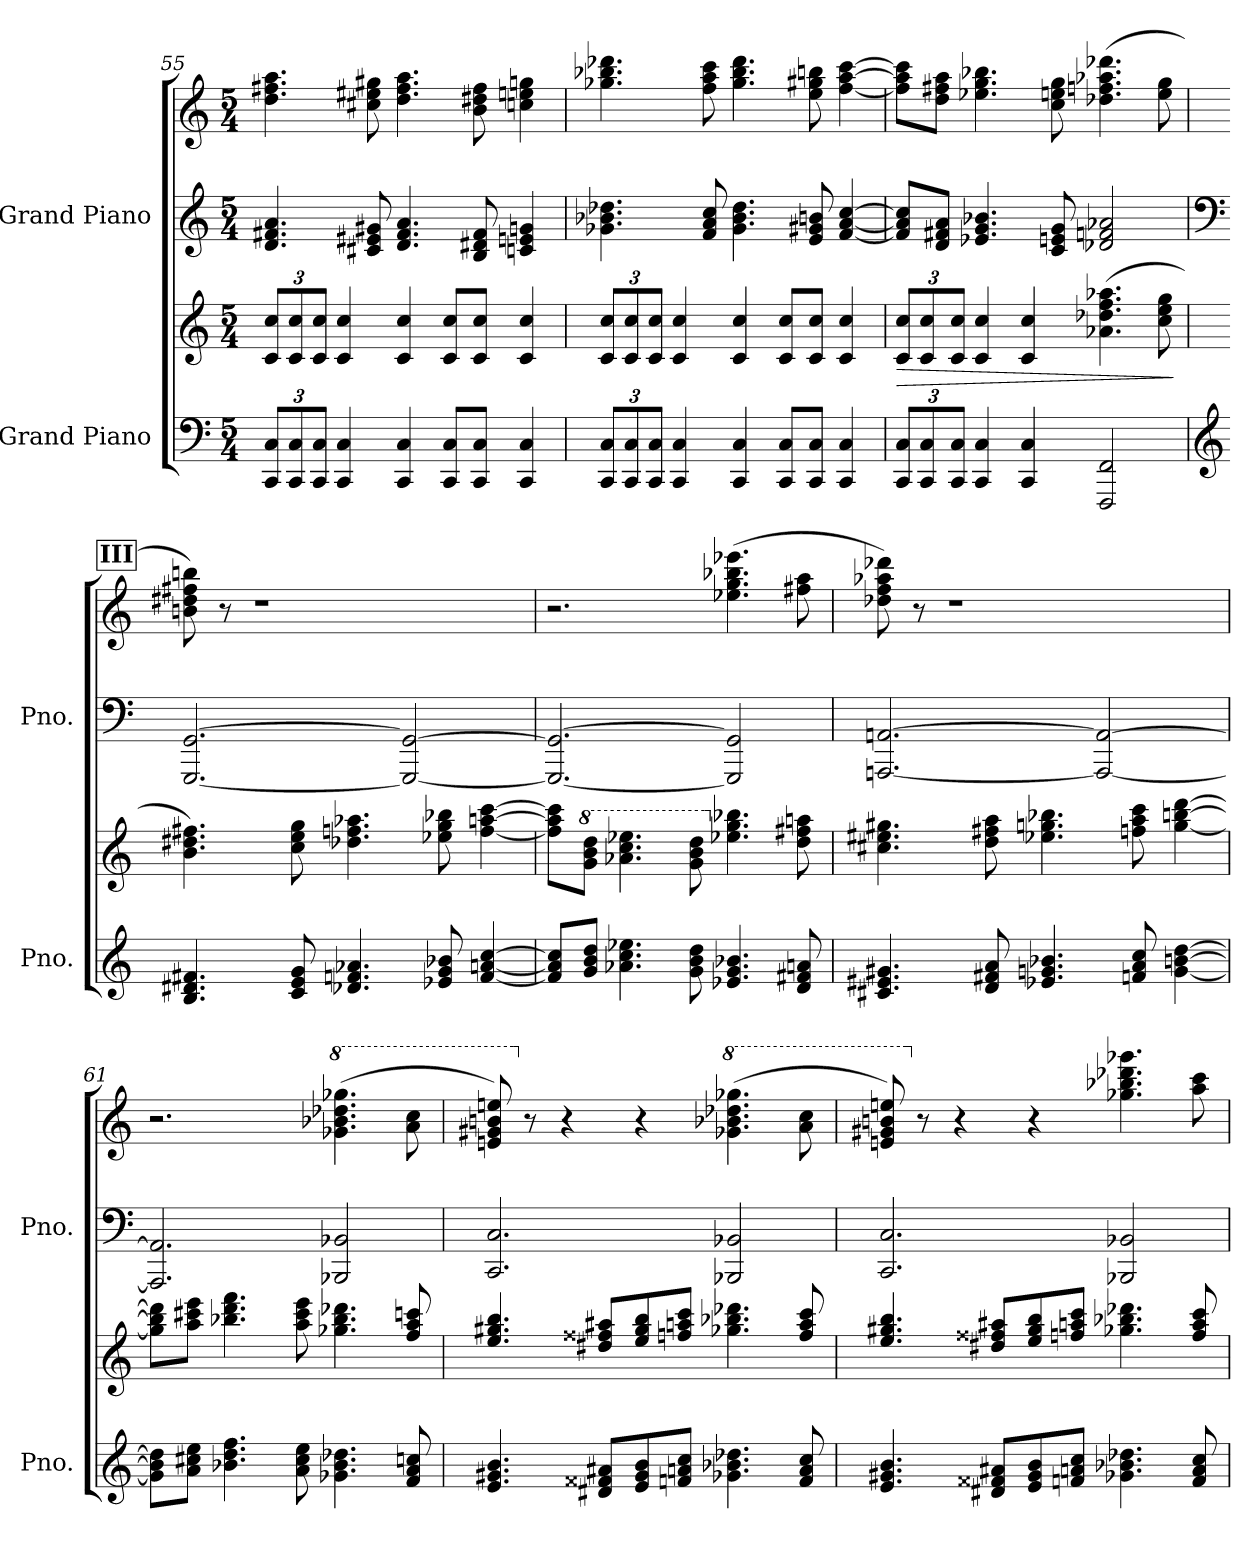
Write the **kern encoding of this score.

**kern	**kern	**dynam	**kern	**kern
*part2	*part2	*part2	*part1	*part1
*staff4	*staff3	*staff3/4	*staff2	*staff1
*I"Grand Piano	*	*	*I"Grand Piano	*
*I'Pno.	*	*	*I'Pno.	*
*clefF4	*clefG2	*	*clefG2	*clefG2
*k[]	*k[]	*	*k[]	*k[]
*M5/4	*M5/4	*	*M5/4	*M5/4
*Xbrackettup	*Xbrackettup	*	*	*
=55	=55	=55	=55	=55
12CC/ 12C/L	12c/ 12cc/L	.	4.d/ 4.f#X/ 4.a/	4.dd\ 4.ff#X\ 4.aa\
12CC/ 12C/	12c/ 12cc/	.	.	.
12CC/ 12C/J	12c/ 12cc/J	.	.	.
4CC/ 4C/	4c/ 4cc/	.	.	.
.	.	.	8c#X/ 8e#X/ 8g#X/	8cc#X\ 8ee#X\ 8gg#X\
4CC/ 4C/	4c/ 4cc/	.	4.d/ 4.f#/ 4.a/	4.dd\ 4.ff#\ 4.aa\
8CC/ 8C/L	8c/ 8cc/L	.	.	.
8CC/ 8C/J	8c/ 8cc/J	.	8B/ 8d#X/ 8f#/	8b\ 8dd#X\ 8ff#\
4CC/ 4C/	4c/ 4cc/	.	4cn/ 4en/ 4gn/	4ccn\ 4een\ 4ggn\
=56	=56	=56	=56	=56
12CC/ 12C/L	12c/ 12cc/L	.	4.g-X\ 4.b-X\ 4.dd-X\	4.gg-X\ 4.bb-X\ 4.ddd-X\
12CC/ 12C/	12c/ 12cc/	.	.	.
12CC/ 12C/J	12c/ 12cc/J	.	.	.
4CC/ 4C/	4c/ 4cc/	.	.	.
.	.	.	8f/ 8a/ 8cc/	8ff\ 8aa\ 8ccc\
4CC/ 4C/	4c/ 4cc/	.	4.g-\ 4.b-\ 4.dd-\	4.gg-\ 4.bb-\ 4.ddd-\
8CC/ 8C/L	8c/ 8cc/L	.	.	.
8CC/ 8C/J	8c/ 8cc/J	.	8e/ 8g#X/ 8bn/	8ee\ 8gg#X\ 8bbn\
4CC/ 4C/	4c/ 4cc/	.	[4f/ [4a/ [4cc/	[4ff\ [4aa\ [4ccc\
!!LO:LB:g=z
=57	=57	=57	=57	=57
!	!	!LO:HP:b	!	!
12CC/ 12C/L	12c/ 12cc/L	>	8f/] 8a/] 8cc/]L	8ff\] 8aa\] 8ccc\]L
12CC/ 12C/	12c/ 12cc/	.	.	.
.	.	.	8d/ 8f#X/ 8a/J	8dd\ 8ff#X\ 8aa\J
12CC/ 12C/J	12c/ 12cc/J	.	.	.
4CC/ 4C/	4c/ 4cc/	.	4.e-X/ 4.g/ 4.b-X/	4.ee-X\ 4.gg\ 4.bb-X\
4CC/ 4C/	4c/ 4cc/	.	.	.
.	.	.	8c/ 8en/ 8g/	8cc\ 8een\ 8gg\
2FFF/ 2FF/	(4.a-X\ 4.dd-X\ 4.ff\ 4.aa-X\	.	2d-X/ 2fn/ 2a-X/	(4.dd-X\ 4.ffn\ 4.aa-X\ 4.ddd-X\
.	8cc\ 8ee\ 8gg\	.	.	8ee\ 8gg\
.	.	]	.	.
!!LO:REH:place=s1:a:B:fs=14:t=III
=58	=58	=58	=58	=58
*clefG2	*	*	*clefF4	*
4.B/ 4.d#X/ 4.f#X/	4.b\ 4.dd#X\ 4.ff#X\)	.	[2.GGG/ [2.GG/	8bn\ 8dd#X\ 8ff#X\ 8bbn\)
.	.	.	.	8r
.	.	.	.	1r
8c/ 8e/ 8g/	8cc\ 8ee\ 8gg\	.	.	.
4.d-X/ 4.fn/ 4.a-X/	4.dd-X\ 4.ffn\ 4.aa-X\	.	.	.
.	.	.	2GGG/_ 2GG/_	.
8e-X/ 8g/ 8b-X/	8ee-X\ 8gg\ 8bb-X\	.	.	.
[4f/ [4an/ [4cc/	[4ff\ [4aan\ [4ccc\	.	.	.
=59	=59	=59	=59	=59
8f/] 8a/] 8cc/]L	8ff\] 8aa\] 8ccc\]L	.	2.GGG/_ 2.GG/_	2.r
*	*8va	*	*	*
8g/ 8b/ 8dd/J	8gg\ 8bb\ 8ddd\J	.	.	.
4.a-X\ 4.cc\ 4.ee-X\	4.aa-X\ 4.ccc\ 4.eee-X\	.	.	.
8g\ 8b\ 8dd\	8gg\ 8bb\ 8ddd\	.	.	.
*	*X8va	*	*	*
4.e-X/ 4.g/ 4.b-X/	4.ee-X\ 4.gg\ 4.bb-X\	.	2GGG/] 2GG/]	(4.ee-X\ 4.gg\ 4.bb-X\ 4.eee-X\
8d/ 8f#X/ 8an/	8dd\ 8ff#X\ 8aan\	.	.	8ff#X\ 8aa\
!!LO:PB:g=z
=60	=60	=60	=60	=60
4.c#X/ 4.e#X/ 4.g#X/	4.cc#X\ 4.ee#X\ 4.gg#X\	.	[2.AAAn/ [2.AAn/	8dd-X\ 8ff\ 8aa-X\ 8ddd-X\)
.	.	.	.	8r
.	.	.	.	1r
8d/ 8f#X/ 8a/	8dd\ 8ff#X\ 8aa\	.	.	.
4.e-X/ 4.gn/ 4.b-X/	4.ee-X\ 4.ggn\ 4.bb-X\	.	.	.
.	.	.	2AAA/_ 2AA/_	.
8fn/ 8a/ 8cc/	8ffn\ 8aa\ 8ccc\	.	.	.
[4g\ [4bn\ [4dd\	[4gg\ [4bbn\ [4ddd\	.	.	.
=61	=61	=61	=61	=61
8g\] 8b\] 8dd\]L	8gg\] 8bb\] 8ddd\]L	.	2.AAA/] 2.AA/]	2.r
8a\ 8cc#X\ 8ee\J	8aa\ 8ccc#X\ 8eee\J	.	.	.
4.b-X\ 4.dd\ 4.ff\	4.bb-X\ 4.ddd\ 4.fff\	.	.	.
8a\ 8cc#\ 8ee\	8aa\ 8ccc#\ 8eee\	.	.	.
*	*	*	*	*8va
4.g-X\ 4.b-\ 4.dd-X\	4.gg-X\ 4.bb-\ 4.ddd-X\	.	2BBB-X/ 2BB-X/	(4.gg-X\ 4.bb-X\ 4.ddd-X\ 4.ggg-X\
8f/ 8a/ 8ccn/	8ff/ 8aa/ 8cccn/	.	.	8aa\ 8ccc\
=62	=62	=62	=62	=62
4.e/ 4.g#X/ 4.b/	4.ee/ 4.gg#X/ 4.bb/	.	2.CC/ 2.C/	8een/ 8gg#X/ 8bbn/ 8eeen/)
*	*	*	*	*X8va
.	.	.	.	8r
.	.	.	.	4r
8d#X/ 8f##X/ 8a#X/L	8dd#X/ 8ff##X/ 8aa#X/L	.	.	.
8e/ 8g#/ 8b/	8ee/ 8gg#/ 8bb/	.	.	4r
8fn/ 8an/ 8cc/J	8ffn/ 8aan/ 8ccc/J	.	.	.
*	*	*	*	*8va
4.g-X\ 4.b-X\ 4.dd-X\	4.gg-X\ 4.bb-X\ 4.ddd-X\	.	2BBB-X/ 2BB-X/	(4.gg-X\ 4.bb-X\ 4.ddd-X\ 4.ggg-X\
8f/ 8a/ 8cc/	8ff/ 8aa/ 8ccc/	.	.	8aa\ 8ccc\
!!LO:LB:g=z
=63	=63	=63	=63	=63
4.e/ 4.g#X/ 4.b/	4.ee/ 4.gg#X/ 4.bb/	.	2.CC/ 2.C/	8een/ 8gg#X/ 8bbn/ 8eeen/)
*	*	*	*	*X8va
.	.	.	.	8r
.	.	.	.	4r
8d#X/ 8f##X/ 8a#X/L	8dd#X/ 8ff##X/ 8aa#X/L	.	.	.
8e/ 8g#/ 8b/	8ee/ 8gg#/ 8bb/	.	.	4r
8fn/ 8an/ 8cc/J	8ffn/ 8aan/ 8ccc/J	.	.	.
4.g-X\ 4.b-X\ 4.dd-X\	4.gg-X\ 4.bb-X\ 4.ddd-X\	.	2BBB-X/ 2BB-X/	4.gg-X\ 4.bb-X\ 4.ddd-X\ 4.ggg-X\
8f/ 8a/ 8cc/	8ff/ 8aa/ 8ccc/	.	.	8aa\ 8ccc\
=	=	=	=	=
*-	*-	*-	*-	*-
